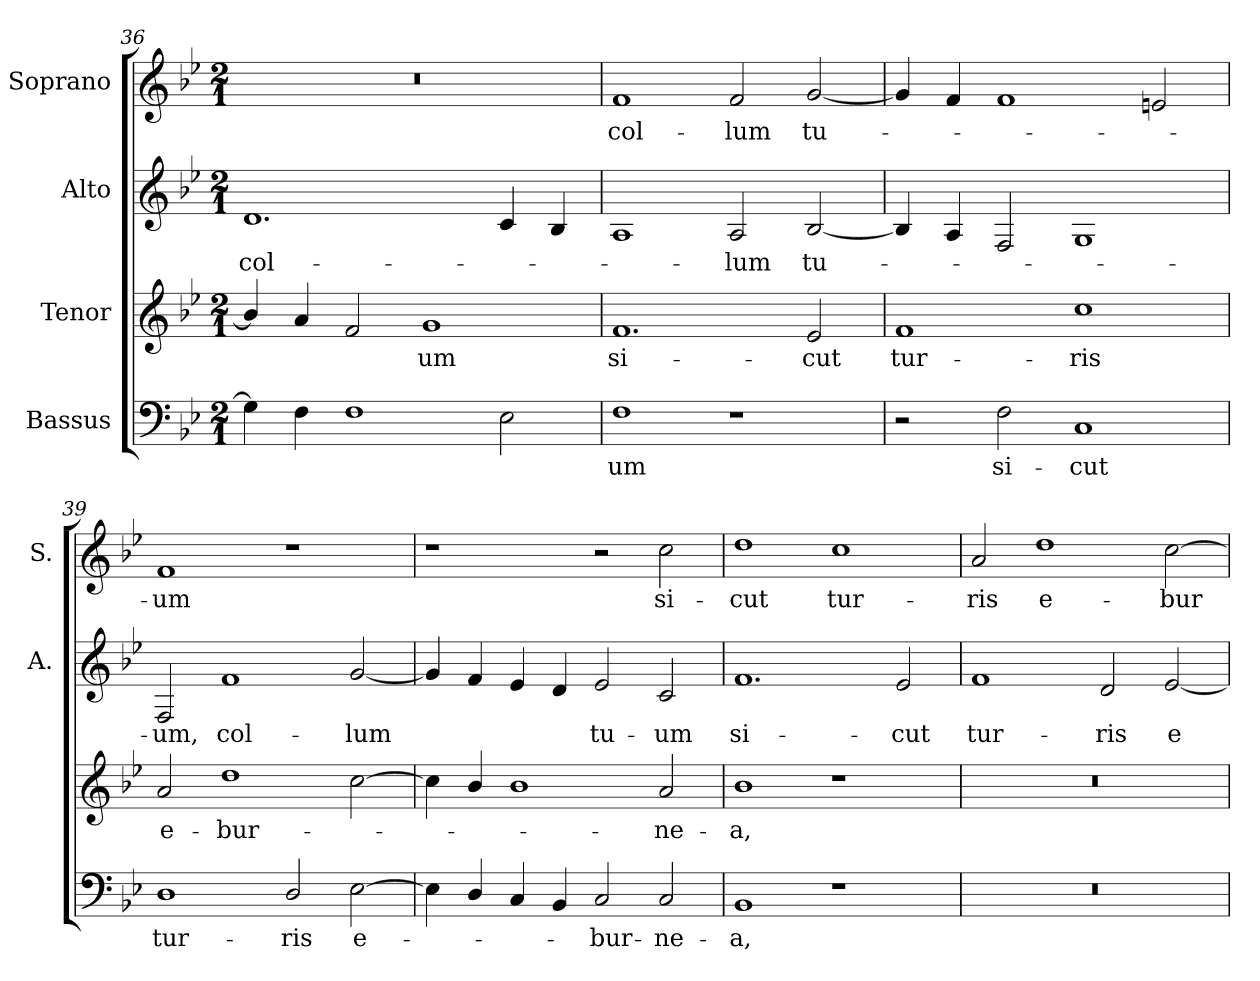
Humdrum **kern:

**kern	**text	**kern	**text	**kern	**text	**kern	**text
*part4	*part4	*part3	*part3	*part2	*part2	*part1	*part1
*staff4	*staff4	*staff3	*staff3	*staff2	*staff2	*staff1	*staff1
*I"Bassus	*	*I"Tenor	*	*I"Alto	*	*I"Soprano	*
*	*	*	*	*I'A.	*	*I'S.	*
*clefF4	*	*clefG2	*	*clefG2	*	*clefG2	*
*	*	*ITrd7c12	*	*	*	*	*
*k[b-e-]	*	*k[b-e-]	*	*k[b-e-]	*	*k[b-e-]	*
*B-:	*	*B-:	*	*B-:	*	*B-:	*
*M2/1	*	*M2/1	*	*M2/1	*	*M2/1	*
=36	=36	=36	=36	=36	=36	=36	=36
!	!	!	!	!	!LO:LY:b:color=#000000	!LO:N:vis=1	!
4Gi\]	.	4B-i/]	.	1.di	col-	0r	.
4Fi\	.	4Ai/	.	.	.	.	.
1Fi	.	2Fi/	.	.	.	.	.
!	!	!	!LO:LY:b:color=#000000	!	!	!	!
.	.	1Gi	-um	.	.	.	.
2E-i\	.	.	.	4ci/	.	.	.
.	.	.	.	4B-i/	.	.	.
=37	=37	=37	=37	=37	=37	=37	=37
!	!LO:LY:b:color=#000000	!	!	!	!	!	!
!	!	!	!LO:LY:b:color=#000000	!	!	!	!
!	!	!	!	!	!	!	!LO:LY:b:color=#000000
1Fi	-um	1.Fi	si-	1Ai	.	1fi	col-
!	!	!	!	!	!LO:LY:b:color=#000000	!	!
!	!	!	!	!	!	!	!LO:LY:b:color=#000000
1r	.	.	.	2Ai/	-lum	2fi/	-lum
!	!	!	!LO:LY:b:color=#000000	!	!	!	!
!	!	!	!	!	!LO:LY:b:color=#000000	!	!
!	!	!	!	!	!	!	!LO:LY:b:color=#000000
.	.	2E-i/	-cut	[2B-i/	tu-	[2gi/	tu-
=38	=38	=38	=38	=38	=38	=38	=38
!	!	!	!LO:LY:b:color=#000000	!	!	!	!
2r	.	1Fi	tur-	4B-i/]	.	4gi/]	.
.	.	.	.	4Ai/	.	4fi/	.
!	!LO:LY:b:color=#000000	!	!	!	!	!	!
2Fi\	si-	.	.	2Fi/	.	1fi	.
!	!LO:LY:b:color=#000000	!	!	!	!	!	!
!	!	!	!LO:LY:b:color=#000000	!	!	!	!
1Ci	-cut	1ci	-ris	1Gi	.	.	.
.	.	.	.	.	.	2eni/	.
!!LO:PB:g=z
=39	=39	=39	=39	=39	=39	=39	=39
!	!LO:LY:b:color=#000000	!	!	!	!	!	!
!	!	!	!LO:LY:b:color=#000000	!	!	!	!
!	!	!	!	!	!LO:LY:b:color=#000000	!	!
!	!	!	!	!	!	!	!LO:LY:b:color=#000000
1Di	tur-	2Ai/	e-	2Fi/	-um,	1fi	-um
!	!	!	!LO:LY:b:color=#000000	!	!	!	!
!	!	!	!	!	!LO:LY:b:color=#000000	!	!
.	.	1di	-bur-	1fi	col-	.	.
!	!LO:LY:b:color=#000000	!	!	!	!	!	!
2Di/	-ris	.	.	.	.	1r	.
!	!LO:LY:b:color=#000000	!	!	!	!	!	!
!	!	!	!	!	!LO:LY:b:color=#000000	!	!
[2E-i\	e-	[2ci\	.	[2gi/	-lum	.	.
=40	=40	=40	=40	=40	=40	=40	=40
4E-i\]	.	4ci\]	.	4gi/]	.	1r	.
4Di/	.	4B-i/	.	4fi/	.	.	.
4Ci/	.	1B-i	.	4e-i/	.	.	.
4BB-i/	.	.	.	4di/	.	.	.
!	!LO:LY:b:color=#000000	!	!	!	!	!	!
!	!	!	!	!	!LO:LY:b:color=#000000	!	!
2Ci/	-bur-	.	.	2e-i/	tu-	2r	.
!	!LO:LY:b:color=#000000	!	!	!	!	!	!
!	!	!	!LO:LY:b:color=#000000	!	!	!	!
!	!	!	!	!	!LO:LY:b:color=#000000	!	!
!	!	!	!	!	!	!	!LO:LY:b:color=#000000
2Ci/	-ne-	2Ai/	-ne-	2ci/	-um	2cci\	si-
=41	=41	=41	=41	=41	=41	=41	=41
!	!LO:LY:b:color=#000000	!	!	!	!	!	!
!	!	!	!LO:LY:b:color=#000000	!	!	!	!
!	!	!	!	!	!LO:LY:b:color=#000000	!	!
!	!	!	!	!	!	!	!LO:LY:b:color=#000000
1BB-i	-a,	1B-i	-a,	1.fi	si-	1ddi	-cut
!	!	!	!	!	!	!	!LO:LY:b:color=#000000
1r	.	1r	.	.	.	1cci	tur-
!	!	!	!	!	!LO:LY:b:color=#000000	!	!
.	.	.	.	2e-i/	-cut	.	.
=42	=42	=42	=42	=42	=42	=42	=42
!LO:N:vis=1	!	!LO:N:vis=1	!	!	!	!	!
!	!	!	!	!	!LO:LY:b:color=#000000	!	!
!	!	!	!	!	!	!	!LO:LY:b:color=#000000
0r	.	0r	.	1fi	tur-	2ai/	-ris
!	!	!	!	!	!	!	!LO:LY:b:color=#000000
.	.	.	.	.	.	1ddi	e-
!	!	!	!	!	!LO:LY:b:color=#000000	!	!
.	.	.	.	2di/	-ris	.	.
!	!	!	!	!	!LO:LY:b:color=#000000	!	!
!	!	!	!	!	!	!	!LO:LY:b:color=#000000
.	.	.	.	[2e-i/	e-	[2cci\	-bur-
=	=	=	=	=	=	=	=
*-	*-	*-	*-	*-	*-	*-	*-
